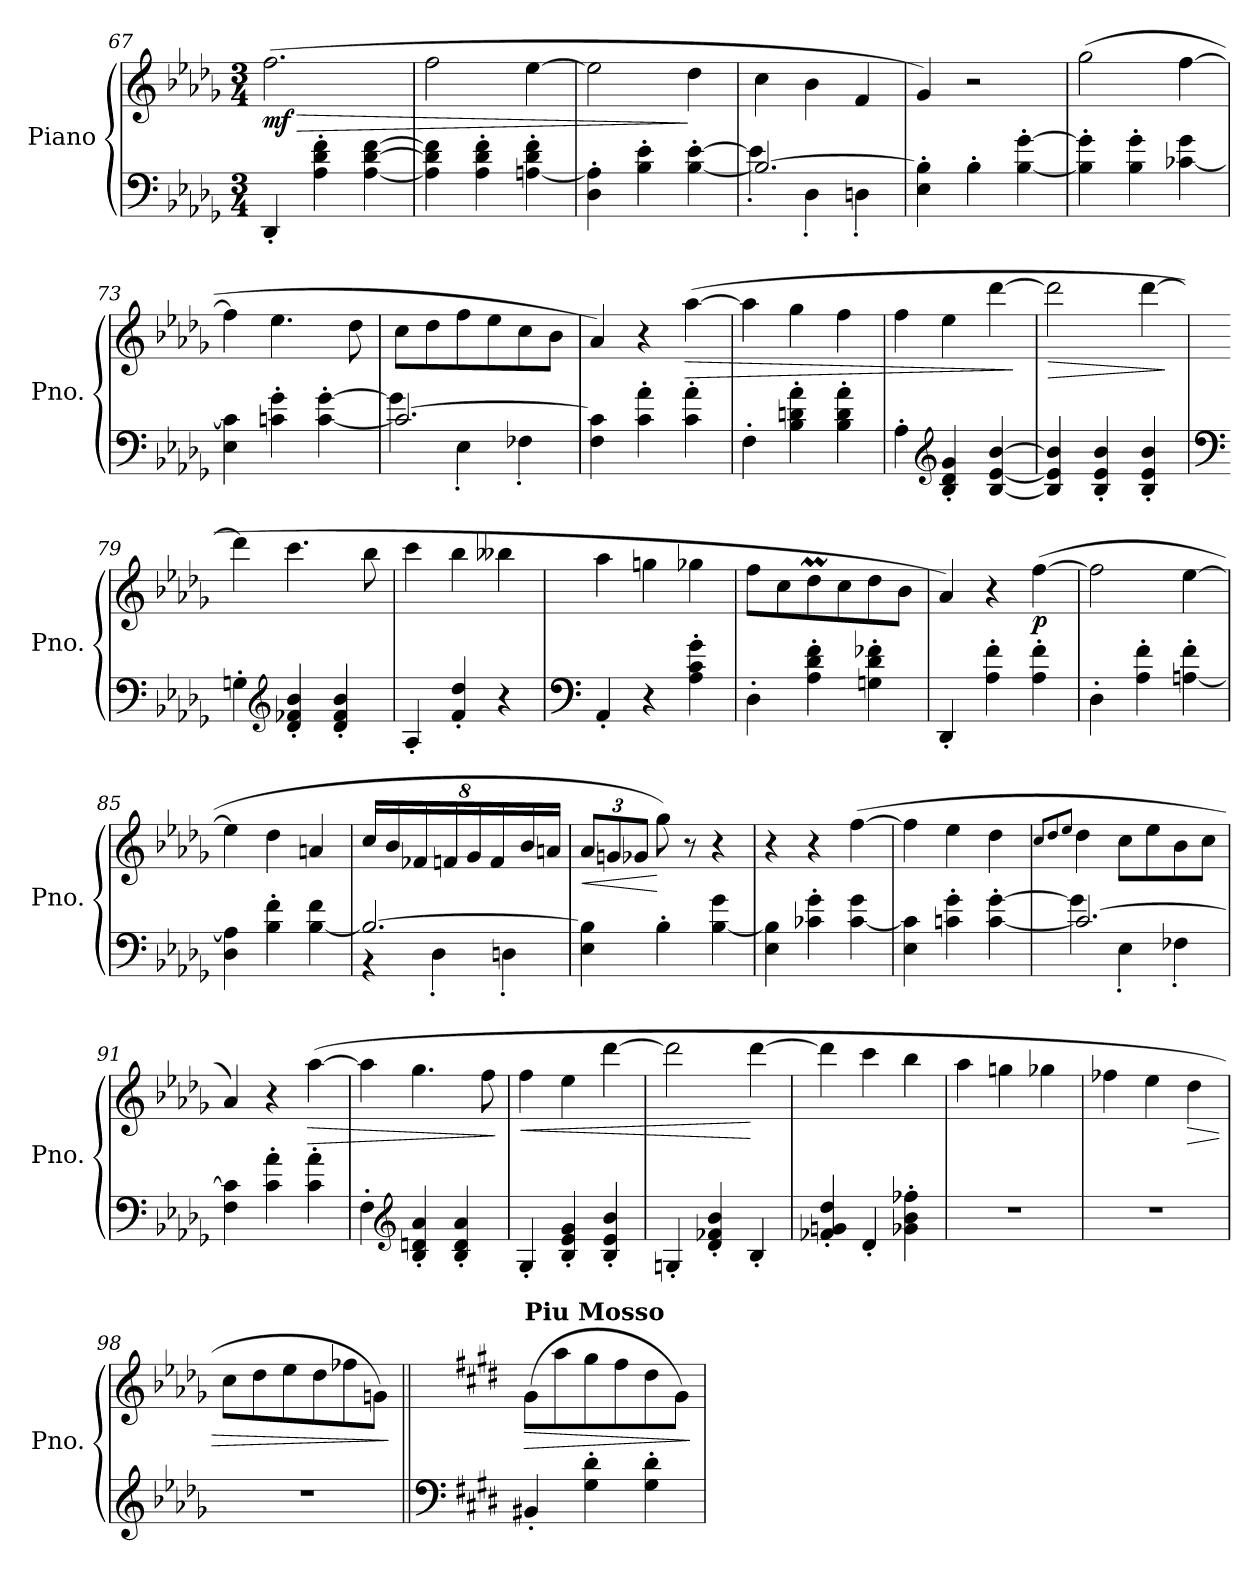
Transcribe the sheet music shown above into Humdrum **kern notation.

**kern	**kern	**dynam
*part1	*part1	*part1
*staff2	*staff1	*staff1/2
*I"Piano	*	*
*I'Pno.	*	*
*clefF4	*clefG2	*
*k[b-e-a-d-g-]	*k[b-e-a-d-g-]	*
*M3/4	*M3/4	*
=67	=67	=67
!	!	!LO:HP:b
!	!	!LO:DY:n=1:b
4DD-'/	(>2.ff\	> mf
4A-\' 4d-\' 4f\'	.	.
[4A-\ [4d-\ [4f\	.	.
=68	=68	=68
4A-\] 4d-\] 4f\]	2ff\	.
4A-\' 4d-\' 4f\'	.	.
[4An\' 4d-\' 4f\'	[4ee-\	.
!!LO:LB:g=z
=69	=69	=69
4D-\' 4A\]'	2ee-\]	.
4B-\' 4e-\'	.	.
[4B-\' [4e-\'	4dd-\	]
=70	=70	=70
*^	*	*
2.B-/_	4e-'\]	4cc\	.
.	4D-'\	4b-\	.
.	4Dn'\	4f/	.
*v	*v	*	*
=71	=71	=71
4E-\' 4B-\]'	4g-/)	.
4B-'\	2r	.
[4B-\' [4g-\'	.	.
=72	=72	=72
4B-\]' 4g-\]'	(>2gg-\	.
4B-\' 4g-\'	.	.
[4c-X\ 4g-\	[4ff\	.
=73	=73	=73
4E-\ 4c-\]	4ff\]	.
4cn\' 4g-\'	4.ee-\	.
[4c\' [4g-\'	.	.
.	8dd-\	.
=74	=74	=74
*^	*	*
2.c/_	4g-\]	8cc\L	.
.	.	8dd-\	.
.	4E-'\	8ff\	.
.	.	8ee-\	.
.	4F-X'\	8cc\	.
.	.	8b-\J	.
*v	*v	*	*
=75	=75	=75
4F\ 4c\]	4a-/)	.
4c\' 4a-\'	4r	.
!	!	!LO:HP:b
4c\' 4a-\'	(>[4aa-\	>
=76	=76	=76
4F'\	4aa-\]	.
4B-\' 4dn\' 4a-\'	4gg-\	.
4B-\' 4d\' 4a-\'	4ff\	.
=77	=77	=77
4A-'\	4ff\	.
*clefG2	*	*
4B-/' 4d-/' 4g-/'	4ee-\	.
[4B-/ [4e-/ [4b-/	[4ddd-\	.
.	.	]
!!LO:LB:g=z
=78	=78	=78
!	!	!LO:HP:b
4B-/] 4e-/] 4b-/]	2ddd-\]	>
4B-/' 4e-/' 4b-/'	.	.
4B-/' 4e-/' 4b-/'	[4ddd-\	.
.	.	]
=79	=79	=79
*clefF4	*	*
4Gn'\	4ddd-\]	.
*clefG2	*	*
4d-/' 4f-X/' 4b-/'	4.ccc\	.
4d-/' 4f-/' 4b-/'	.	.
.	8bb-\	.
=80	=80	=80
4A-'/	4ccc\	.
4f/' 4dd-/'	4bb-\	.
4r	4bb--X\	.
=81	=81	=81
*clefF4	*	*
4AA-'/	4aa-\	.
4r	4ggn\	.
4A-\' 4c\' 4g-\'	4gg-X\	.
=82	=82	=82
4D-'\	8ff\L	.
.	8cc\	.
4A-\' 4d-\' 4f\'	8dd-M\	.
.	8cc\	.
4Gn\' 4d-\' 4f-X\'	8dd-\	.
.	8b-\J	.
=83	=83	=83
4DD-'/	4a-/)	.
4A-\' 4f\'	4r	.
!	!	!LO:DY:b
4A-\' 4f\'	(>[4ff\	p
=84	=84	=84
4D-'\	2ff\]	.
4A-\' 4f\'	.	.
[4An\' 4f\'	[4ee-\	.
=85	=85	=85
4D-\ 4A\]	4ee-\]	.
4B-\' 4f\'	4dd-\	.
[4B-\ 4f\	4an/	.
!!LO:LB:g=z
=86	=86	=86
*^	*	*
*	*	*Xbrackettup	*
2.B-/_	4r	32%3cc/L	.
.	.	32%3b-/	.
.	.	32%3f-X/	.
.	4D-'\	.	.
.	.	32%3fn/	.
.	.	32%3g-/	.
.	.	32%3f/	.
.	4Dn'\	.	.
.	.	32%3b-/	.
.	.	32%3an/J	.
*v	*v	*	*
=87	=87	=87
!	!	!LO:HP:b
4E-\ 4B-\]	12a-/L	<
.	12gn/	.
.	12g-X/J	.
4B-'\	8gg-\)	[
.	8r	.
[4B-\ 4g-\	4r	.
=88	=88	=88
4E-\ 4B-\]	4r	.
4c-X\' 4g-\'	4r	.
[4c-\ 4g-\	(>[4ff\	.
=89	=89	=89
4E-\ 4c-\]	4ff\]	.
4cn\' 4g-\'	4ee-\	.
[4c\' [4g-\'	4dd-\	.
=90	=90	=90
.	8qcc/L	.
.	8qdd-/	.
.	8qee-/J	.
*^	*	*
2.c/_	4g-\]	4dd-\	.
.	4E-'\	8cc\L	.
.	.	8ee-\	.
.	4F-X'\	8b-\	.
.	.	8cc\J	.
*v	*v	*	*
=91	=91	=91
4F\ 4c\]	4a-/)	.
4c\' 4a-\'	4r	.
!	!	!LO:HP:b
4c\' 4a-\'	(>[4aa-\	>
!!LO:PB:g=z
=92	=92	=92
4F'\	4aa-\]	.
*clefG2	*	*
4B-/' 4dn/' 4a-/'	4.gg-\	.
4B-/' 4d/' 4a-/'	.	.
.	8ff\	.
.	.	]
=93	=93	=93
!	!	!LO:HP:b
4G-'/	4ff\	<
4B-/' 4e-/' 4g-/'	4ee-\	.
4B-/' 4e-/' 4b-/'	[4ddd-\	.
=94	=94	=94
4Gn'/	2ddd-\]	.
4d-/' 4f-X/' 4b-/'	.	.
4B-'/	[4ddd-\	[
=95	=95	=95
4f-X/' 4gn/' 4dd-/'	4ddd-\]	.
4d-'/	4ccc\	.
4g-X\' 4b-\' 4ff-X\'	4bb-\	.
=96	=96	=96
2.r	4aa-\	.
.	4ggn\	.
.	4gg-X\	.
=97	=97	=97
2.r	4ff-X\	.
.	4ee-\	.
!	!	!LO:HP:b
.	4dd-\	>
=98	=98	=98
2.r	8cc\L	.
.	8dd-\	.
.	8ee-\	.
.	8dd-\	.
.	8ff-X\	.
.	8gn\J)	.
.	.	]
!!LO:LB:g=z
=99||	=99||	=99||
*clefF4	*	*
*k[f#c#g#d#]	*k[f#c#g#d#]	*
*	*MM180	*
!	!LO:TX:a:B:t=Piu Mosso	!
!	!	!LO:HP:b
4BB#X'/	(>8g#\L	>
.	8aa\	.
4G#\' 4d#\'	8gg#\	.
.	8ff#\	.
4G#\' 4d#\'	8dd#\	.
.	8g#\J)	.
.	.	]
=	=	=
*-	*-	*-
